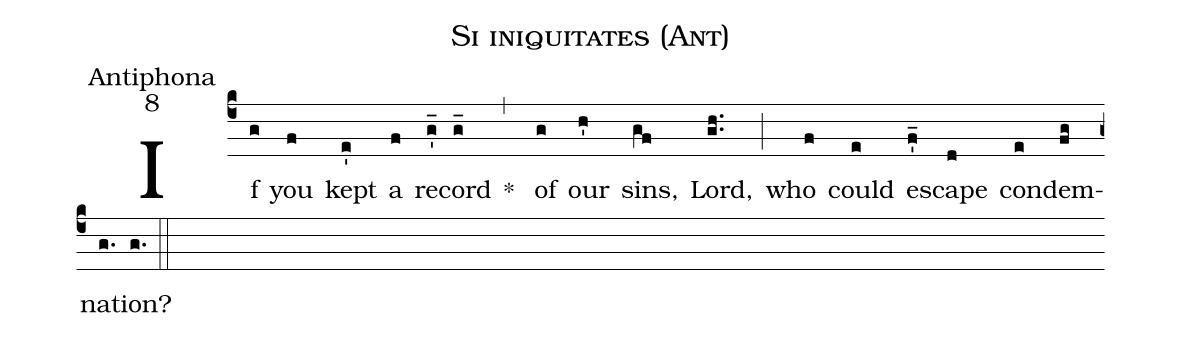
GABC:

name: Si iniquitates (Ant);
office-part: Antiphona;
mode: 8;
%%
(c4)If(g) you(f) kept(e') a(f) re(g'_)cord(g_) * (,) of(g) our(h') sins,(gf) Lord,(gh..) (;) who(f) could(e) es(f'_)cape(d) con(e)dem(fg)na(g.)tion?(g.) (::)
